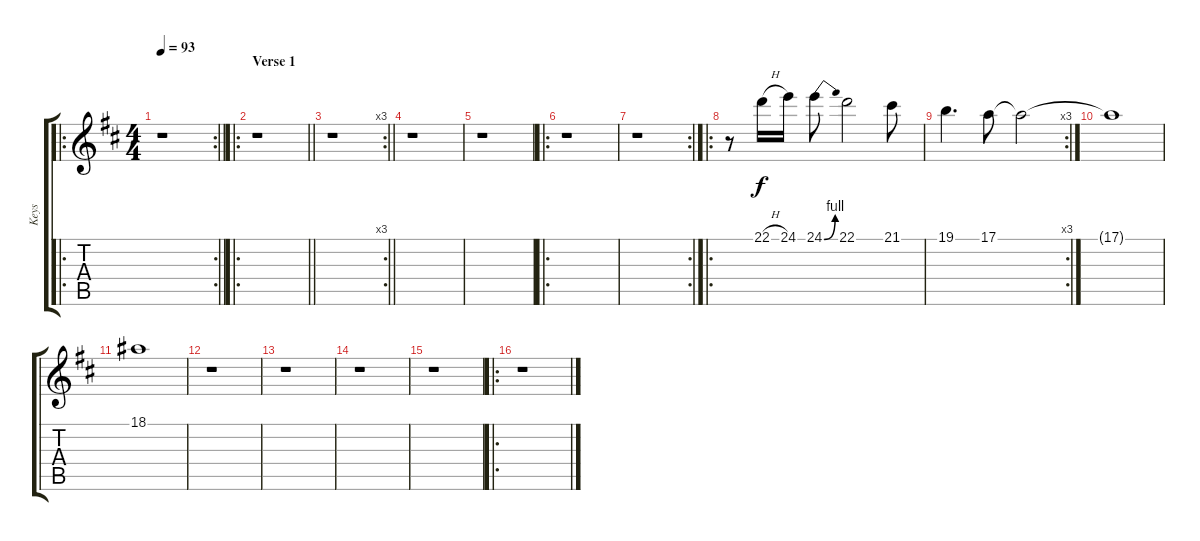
\track ("Keys" "Keys") {instrument lead5charang}
\staff {score tabs}
\tuning (E4 B3 G3 D3 A2 E2) {hide}
\ro
\rc 2
\ts (4 4)
\tempo 93
\clef g2
\barLineRight lightlight
\ks d
r.1{dy f instrument lead5charang} |
\ro
\section ("" "Verse 1")
\barLineRight lightlight
r.1 |
\rc 3
\barLineRight lightlight
r.1 |
r.1 |
r.1 |
\ro
r.1 |
\rc 2
r.1 |
\ro
r.8 22.1{h}.16 24.1.16 24.1{be (bend 0 0 60 4)}.8 22.1.2 21.1.8 |
\rc 3
19.1.4{d} 17.1.8 17.1{t}.2 |
17.1{t}.1 |
18.1.1 |
r.1 |
r.1 |
r.1 |
r.1 |
\ro
r.1
